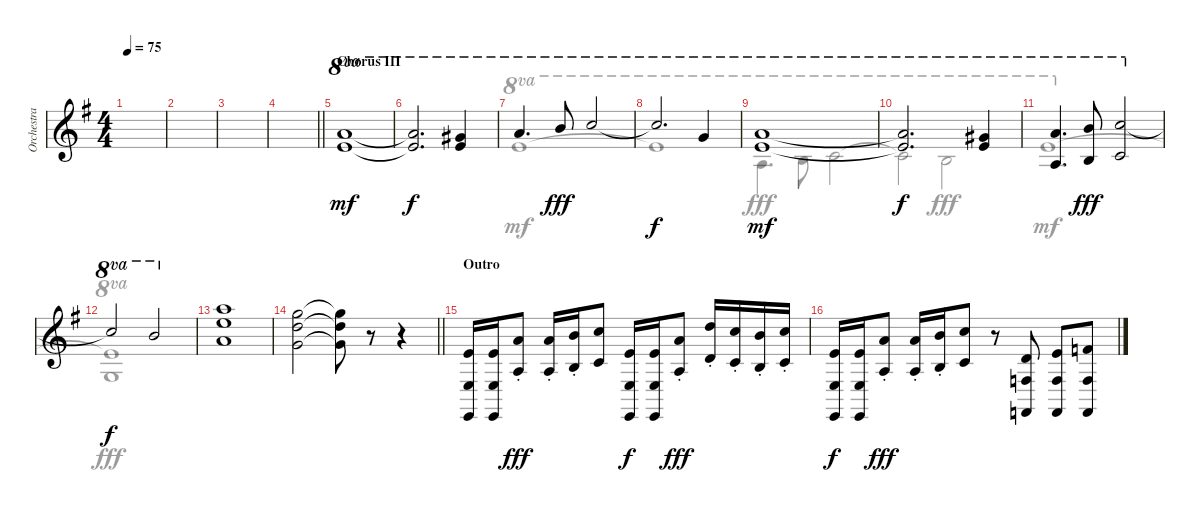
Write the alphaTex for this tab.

\track ("Orchestra" "Orchestra") {instrument brasssection}
\staff {score}
\tuning (D4 A3 F3 C3 G2 D2) {hide}
\voice
\ts (4 4)
\tempo 75
\clef g2
\ks eminor
|
|
|
\barLineRight lightlight
|
\section ("" "Chorus III")
(19.1 19.2).1{ot 8va dy mf} |
(19.1{t} 19.2{t}).2{d ot 8va dy f} (18.1 19.2).4{ot 8va} |
19.1.4{d ot 8va} 21.1.8{ot 8va dy fff} 22.1.2{ot 8va} |
22.1{t}.2{d ot 8va dy f} 17.1.4{ot 8va} |
(19.1 19.2).1{ot 8va dy mf} |
(19.1{t} 19.2{t}).2{d ot 8va dy f} (18.1 19.2).4{ot 8va} |
(19.1 16.3).4{d ot 8va} (21.1 18.3).8{ot 8va dy fff} (22.1 19.3).2{ot 8va} |
22.1{t}.2{ot 8va dy f} 21.1.2{ot 8va} |
(19.1 19.2 16.3).1 |
\barLineRight lightlight
(17.1 17.2 14.3).2 (17.1{t} 17.2{t} 14.3{t}).8 r.8 r.4 |
\section ("" "Outro")
(7.2 4.4 2.6).16 (7.2 4.4 2.6).16 (12.2{st} 9.4{st}).8{dy fff} (12.2{st} 9.4{st}).16 (14.2{st} 11.4{st}).16 (15.2 12.4).8 (7.2 4.4 2.6).16{dy f} (7.2 4.4 2.6).16 (12.2{st} 9.4{st}).8{dy fff} (12.1{st} 9.3{st}).16 (15.2{st} 12.4{st}).16 (14.2{st} 11.4{st}).16 (15.2{st} 12.4{st}).16 |
(7.2 4.4 2.6).16{dy f} (7.2 4.4 2.6).16 (12.2{st} 9.4{st}).8{dy fff} (12.2{st} 9.4{st}).16 (14.2{st} 11.4{st}).16 (15.2 12.4).8 r.8 (5.2 5.4 3.6).8 (7.2 5.4 3.6).8 (8.2 5.4 3.6).8
\voice
\clef g2
\ottava regular
\simile none
\ks eminor
|
|
|
\barLineRight lightlight
|
|
|
19.2.1{ot 8va dy mf} |
19.2{t}.1{ot 8va dy f} |
16.3.4{d ot 8va dy fff} 18.3.8{ot 8va} 19.3.2{ot 8va} |
19.3{t}.2{ot 8va dy f} 18.3.2{ot 8va dy fff} |
19.2.1{ot 8va dy mf} |
(19.2{t} 14.3).1{ot 8va dy fff} |
|
\barLineRight lightlight
|
|
